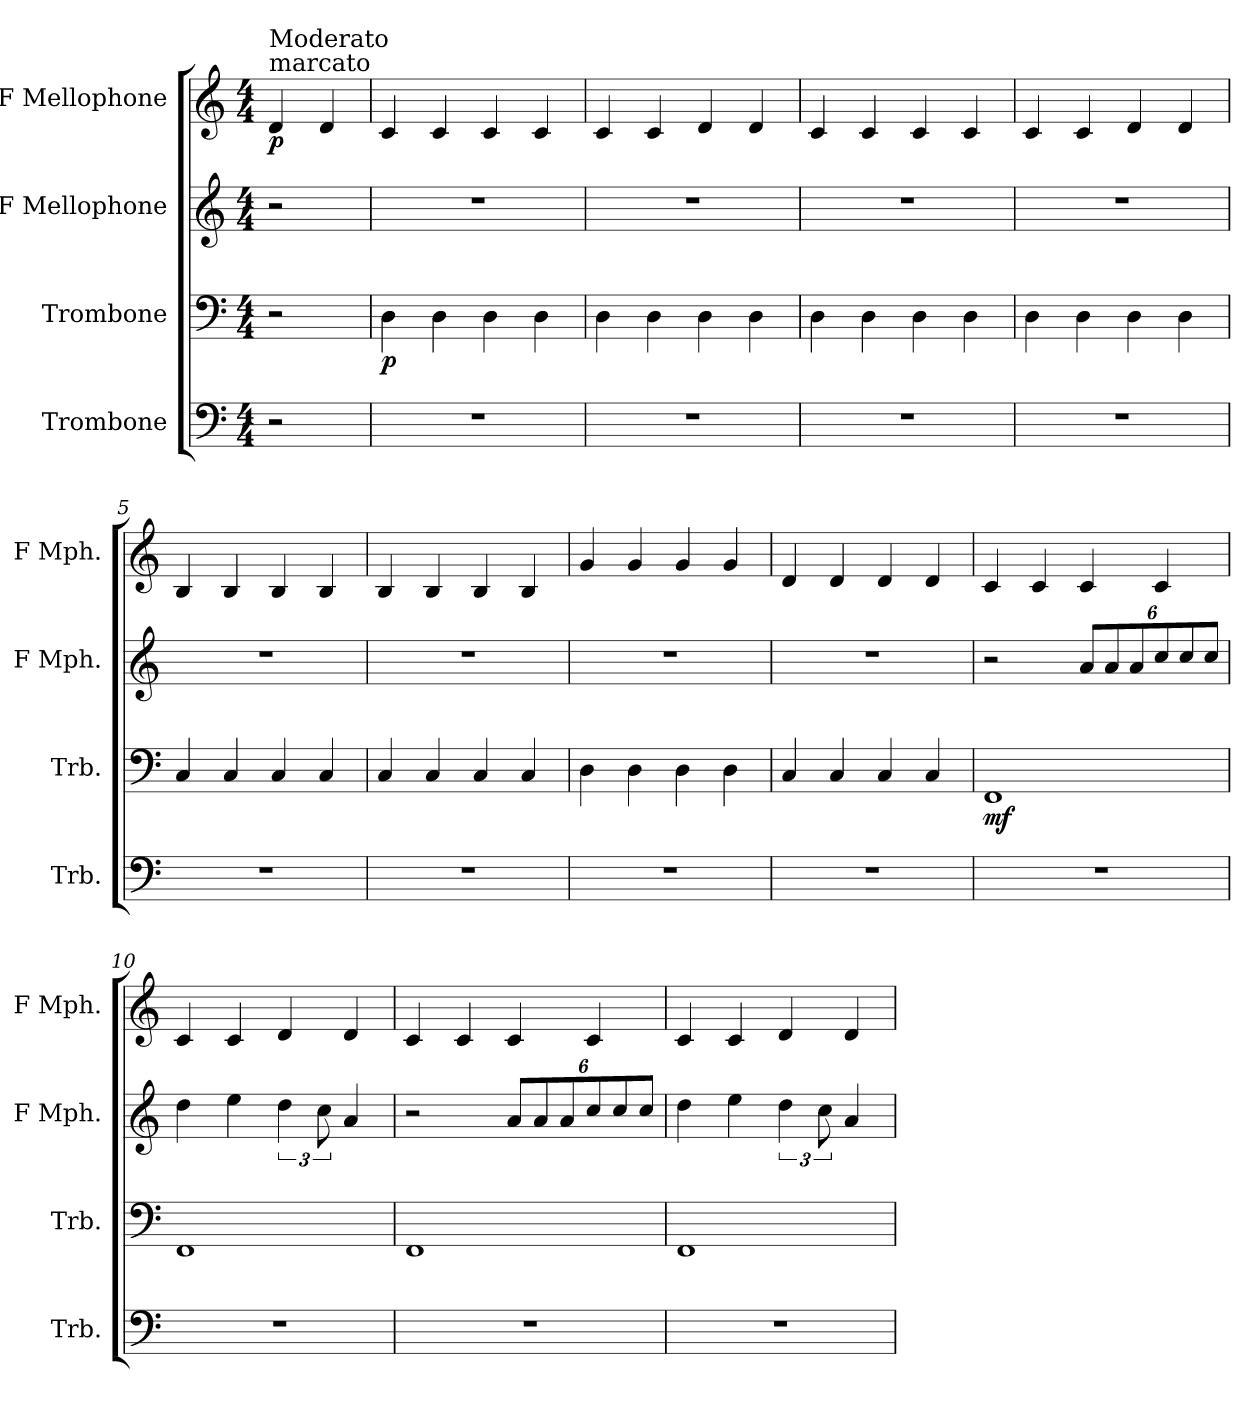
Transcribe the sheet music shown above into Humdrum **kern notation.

**kern	**kern	**dynam	**kern	**dynam	**kern	**dynam
*part4	*part3	*part3	*part2	*part2	*part1	*part1
*staff4	*staff3	*staff3	*staff2	*staff2	*staff1	*staff1
*I"Trombone	*I"Trombone	*	*I"F Mellophone	*	*I"F Mellophone	*
*I'Trb.	*I'Trb.	*	*I'F Mph.	*	*I'F Mph.	*
*clefF4	*clefF4	*	*clefG2	*	*clefG2	*
*	*	*	*ITrd4c7	*	*ITrd4c7	*
*k[]	*k[]	*	*k[b-]	*	*k[b-]	*
*C:	*C:	*	*F:	*	*F:	*
*M4/4	*M4/4	*	*M4/4	*	*M4/4	*
=	=	=	=	=	=	=
!	!	!	!	!	!LO:TX:a:t=marcato	!
!	!	!	!	!	!LO:TX:a:t=Moderato	!
!	!	!	!	!	!	!LO:DY:b
2r	2r	.	2r	.	4G/	p
.	.	.	.	.	4G/	.
=1	=1	=1	=1	=1	=1	=1
!	!	!LO:DY:b	!	!	!	!
1r	4D\	p	1r	.	4F/	.
.	4D\	.	.	.	4F/	.
.	4D\	.	.	.	4F/	.
.	4D\	.	.	.	4F/	.
=2	=2	=2	=2	=2	=2	=2
1r	4D\	.	1r	.	4F/	.
.	4D\	.	.	.	4F/	.
.	4D\	.	.	.	4G/	.
.	4D\	.	.	.	4G/	.
=3	=3	=3	=3	=3	=3	=3
1r	4D\	.	1r	.	4F/	.
.	4D\	.	.	.	4F/	.
.	4D\	.	.	.	4F/	.
.	4D\	.	.	.	4F/	.
=4	=4	=4	=4	=4	=4	=4
1r	4D\	.	1r	.	4F/	.
.	4D\	.	.	.	4F/	.
.	4D\	.	.	.	4G/	.
.	4D\	.	.	.	4G/	.
=5	=5	=5	=5	=5	=5	=5
1r	4C/	.	1r	.	4E/	.
.	4C/	.	.	.	4E/	.
.	4C/	.	.	.	4E/	.
.	4C/	.	.	.	4E/	.
=6	=6	=6	=6	=6	=6	=6
1r	4C/	.	1r	.	4E/	.
.	4C/	.	.	.	4E/	.
.	4C/	.	.	.	4E/	.
.	4C/	.	.	.	4E/	.
=7	=7	=7	=7	=7	=7	=7
1r	4D\	.	1r	.	4c/	.
.	4D\	.	.	.	4c/	.
.	4D\	.	.	.	4c/	.
.	4D\	.	.	.	4c/	.
!!LO:LB:g=z
=8	=8	=8	=8	=8	=8	=8
1r	4C/	.	1r	.	4G/	.
.	4C/	.	.	.	4G/	.
.	4C/	.	.	.	4G/	.
.	4C/	.	.	.	4G/	.
=9	=9	=9	=9	=9	=9	=9
!	!	!LO:DY:b	!	!LO:DY:b	!	!
!	!	!	!	!LO:DY:n=1:a	!	!
1r	1FF	mf	2r	mp mp	4F/	.
.	.	.	.	.	4F/	.
*	*	*	*Xbrackettup	*	*	*
.	.	.	12d/L	.	4F/	.
.	.	.	12d/	.	.	.
.	.	.	12d/	.	.	.
.	.	.	12f/	.	4F/	.
.	.	.	12f/	.	.	.
.	.	.	12f/J	.	.	.
=10	=10	=10	=10	=10	=10	=10
1r	1FF	.	4g\	.	4F/	.
.	.	.	4a\	.	4F/	.
*	*	*	*brackettup	*	*	*
.	.	.	6g\	.	4G/	.
.	.	.	12f\	.	.	.
.	.	.	4d/	.	4G/	.
=11	=11	=11	=11	=11	=11	=11
1r	1FF	.	2r	.	4F/	.
.	.	.	.	.	4F/	.
*	*	*	*Xbrackettup	*	*	*
.	.	.	12d/L	.	4F/	.
.	.	.	12d/	.	.	.
.	.	.	12d/	.	.	.
.	.	.	12f/	.	4F/	.
.	.	.	12f/	.	.	.
.	.	.	12f/J	.	.	.
=12	=12	=12	=12	=12	=12	=12
1r	1FF	.	4g\	.	4F/	.
.	.	.	4a\	.	4F/	.
*	*	*	*brackettup	*	*	*
.	.	.	6g\	.	4G/	.
.	.	.	12f\	.	.	.
.	.	.	4d/	.	4G/	.
=	=	=	=	=	=	=
*-	*-	*-	*-	*-	*-	*-
